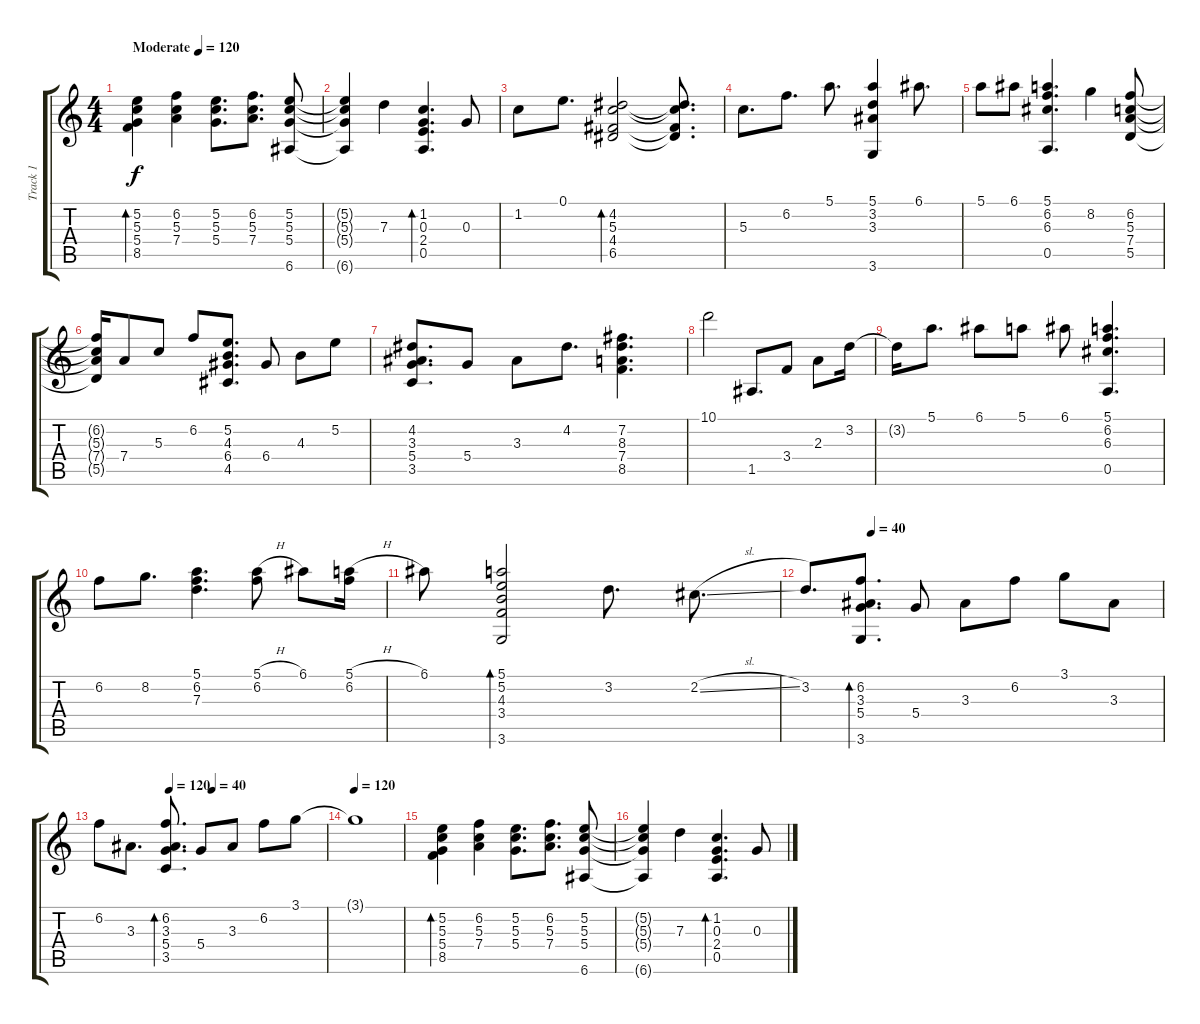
\track ("Track 1" "Track 1") {instrument acousticguitarnylon}
\staff {score tabs}
\tuning (E4 B3 G3 D3 A2 E2) {hide}
\ts (4 4)
\tempo (120 "Moderate")
\clef g2
\ks c
(5.2 5.3 5.4 8.5).4{bd 240 dy f instrument acousticguitarnylon} (6.2 5.3 7.4).4 (5.2 5.3 5.4).8{d} (6.2 5.3 7.4).8{d} (5.2 5.3 5.4 6.6).8 |
(5.2{t} 5.3{t} 5.4{t} 6.6{t}).4 7.3.4 (1.2 0.3 2.4 0.5).4{d bd 240} 0.3.8 |
1.2.8 0.1.8{d} (4.2 5.3 4.4 6.5).2{bd 480} (4.2{t} 5.3{t} 4.4{t} 6.5{t}).8{d} |
5.3.8{d} 6.2.8{d} 5.1.8{d} (5.1 3.2 3.3 3.6).4 6.1.8{d} |
5.1.8 6.1.8 (5.1 6.2 6.3 0.5).4{d} 8.2.4 (6.2 5.3 7.4 5.5).8 |
(6.2{t} 5.3{t} 7.4{t} 5.5{t}).16 7.4.8 5.3.8 6.2.8 (5.2 4.3 6.4 4.5).8{d} 6.4.8 4.3.8 5.2.8 |
(4.2 3.3 5.4 3.5).8{d} 5.4.8 3.3.8 4.2.8{d} (7.2 8.3 7.4 8.5).4{d} |
10.1.2 1.5.8{d} 3.4.8 2.3.8 3.2.16 |
3.2{t}.16 5.1.8{d} 6.1.8 5.1.8 6.1.8 (5.1 6.2 6.3 0.5).4{d} |
6.2.8 8.2.8{d} (5.1 6.2 7.3).4{d} (5.1{h} 6.2).8 6.1.8 (5.1{h} 6.2).16 |
6.1.8 (5.1 5.2 4.3 3.4 3.6).2{bd 480} 3.2.8{d} 2.2{sl}.8{d} |
\tempo (40 0.1875)
3.2.8{d} (6.2 3.3 5.4 3.6).8{d bd 240} 5.4.8 3.3.8 6.2.8 3.1.8 3.3.8 |
\tempo (120 0.3125)
\tempo (40 0.5)
6.2.8 3.3.8{d} (6.2 3.3 5.4 3.5).8{d bd 240} 5.4.8 3.3.8 6.2.8 3.1.8 |
\tempo 120
3.1{t}.1 |
(5.2 5.3 5.4 8.5).4{bd 240} (6.2 5.3 7.4).4 (5.2 5.3 5.4).8{d} (6.2 5.3 7.4).8{d} (5.2 5.3 5.4 6.6).8 |
(5.2{t} 5.3{t} 5.4{t} 6.6{t}).4 7.3.4 (1.2 0.3 2.4 0.5).4{d bd 240} 0.3.8
